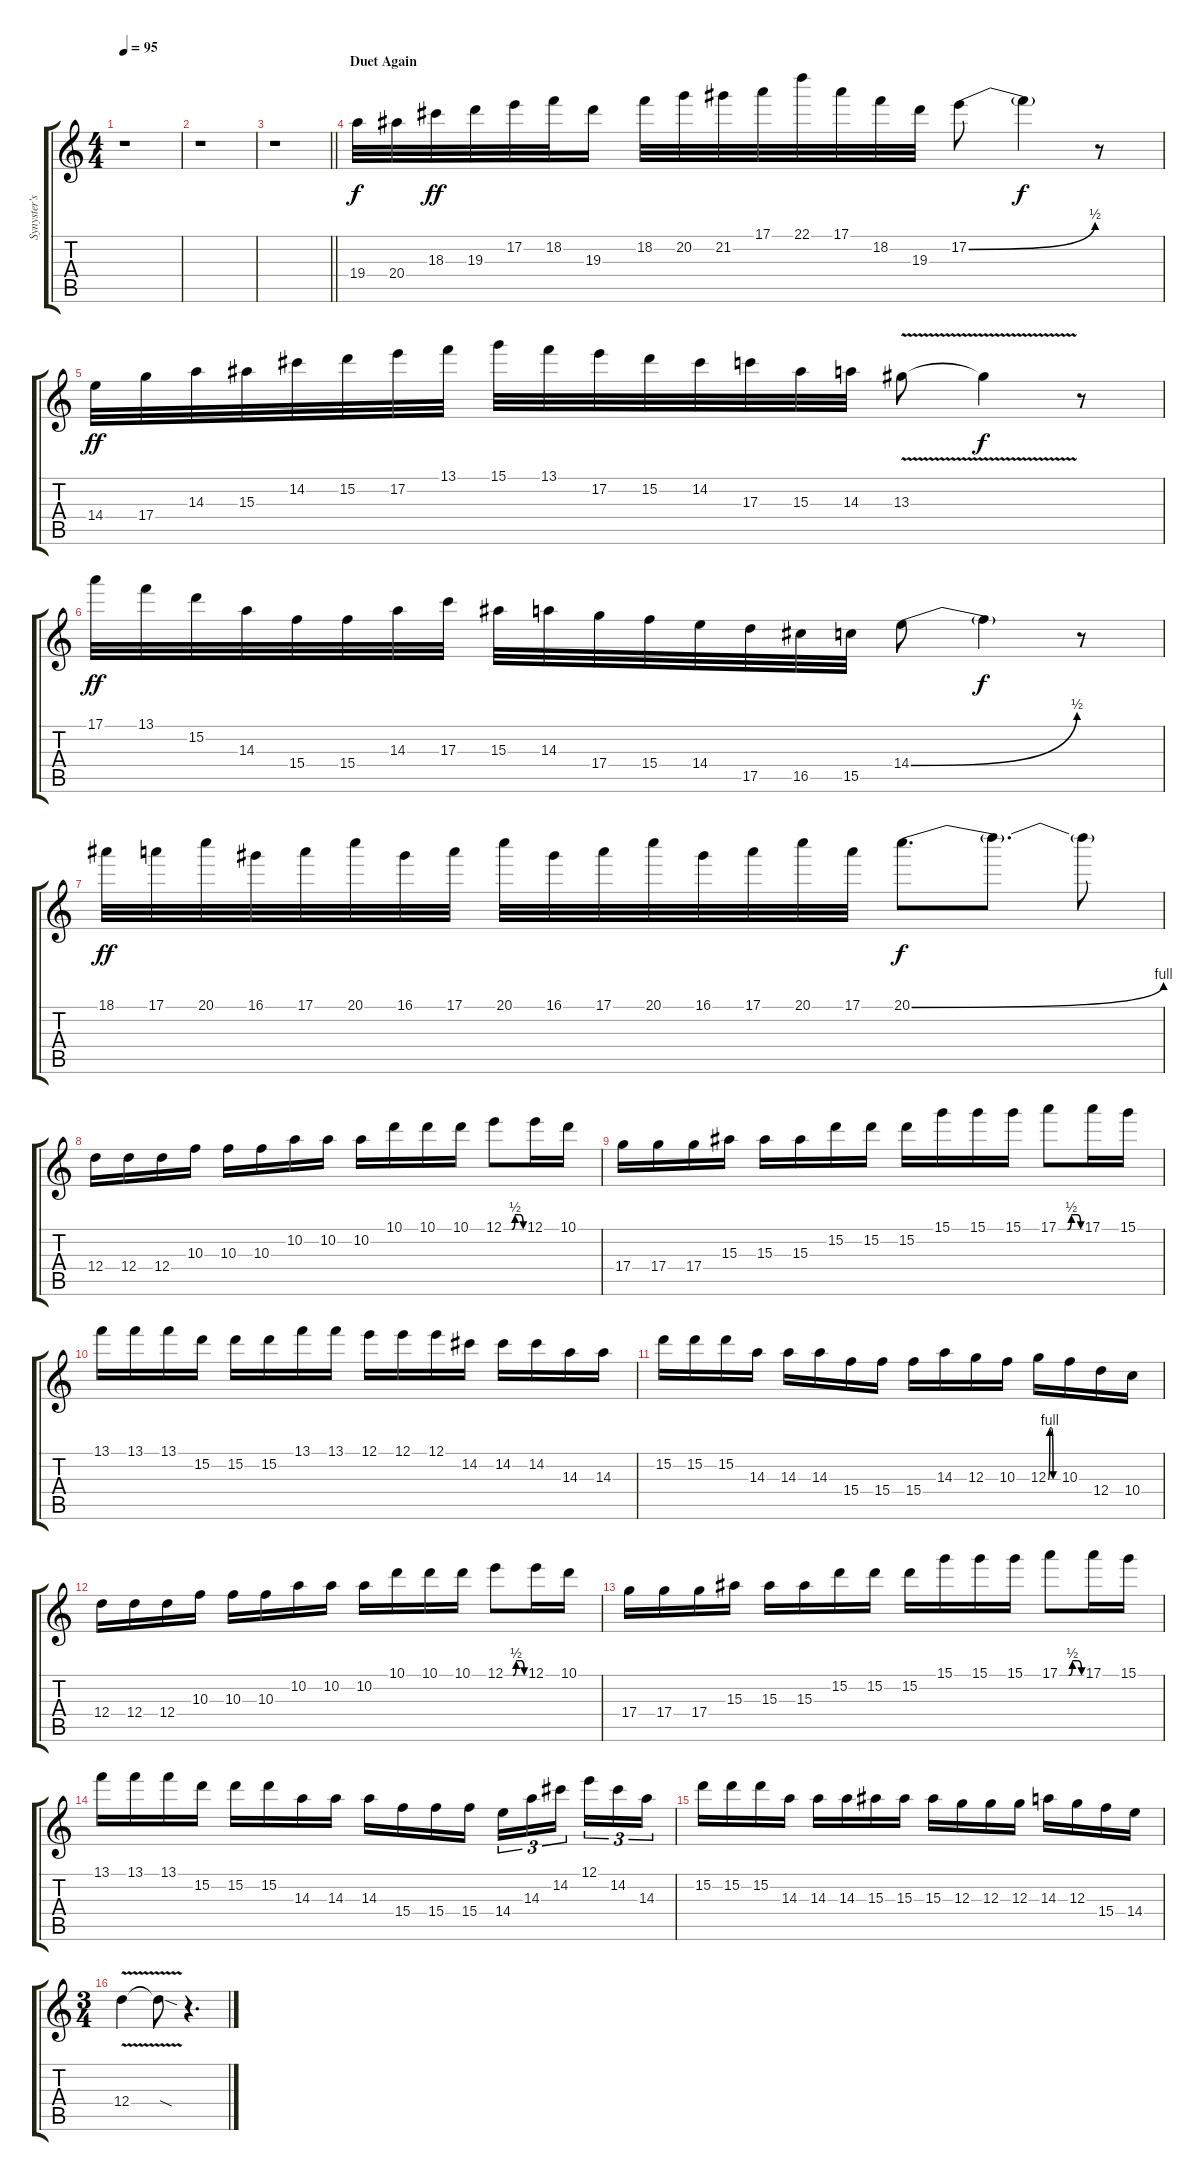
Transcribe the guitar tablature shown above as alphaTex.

\track ("Synyster's Guitar Lead (R)" "Synyster's") {instrument distortionguitar}
\staff {score tabs}
\tuning (E4 B3 G3 D3 A2 D2) {hide}
\ts (4 4)
\tempo 95
\clef g2
\ks c
r.1{dy f} |
r.1 |
\barLineRight lightlight
r.1 |
\section ("" "Duet Again")
19.4.32{volume 15 balance 9} 20.4.32 18.3.32{dy ff} 19.3.32 17.2.32 18.2.32 19.3.16 18.2.32 20.2.32 21.2.32 17.1.32 22.1.32 17.1.32 18.2.32 19.3.32 17.2{be (bend 0 0 60 2)}.8 17.2{t}.4{dy f} r.8 |
14.4.32{dy ff} 17.4.32 14.3.32 15.3.32 14.2.32 15.2.32 17.2.32 13.1.32 15.1.32 13.1.32 17.2.32 15.2.32 14.2.32 17.3.32 15.3.32 14.3.32 13.3{v}.8 13.3{t}.4{dy f} r.8 |
17.1.32{dy ff} 13.1.32 15.2.32 14.3.32 15.4.32 15.4.32 14.3.32 17.3.32 15.3.32 14.3.32 17.4.32 15.4.32 14.4.32 17.5.32 16.5.32 15.5.32 14.4{be (bend 0 0 60 2)}.8 14.4{t}.4{dy f} r.8 |
18.1.32{dy ff} 17.1.32 20.1.32 16.1.32 17.1.32 20.1.32 16.1.32 17.1.32 20.1.32 16.1.32 17.1.32 20.1.32 16.1.32 17.1.32 20.1.32 17.1.32 20.1{be (bend 0 0 60 4)}.8{d dy f} 20.1{t}.8{d} 20.1{t}.8 |
12.4.16 12.4.16 12.4.16 10.3.16 10.3.16 10.3.16 10.2.16 10.2.16 10.2.16 10.1.16 10.1.16 10.1.16 12.1{be (custom 0 0 25 0 35 2 50 2 60 0)}.8 12.1.16 10.1.16 |
17.4.16 17.4.16 17.4.16 15.3.16 15.3.16 15.3.16 15.2.16 15.2.16 15.2.16 15.1.16 15.1.16 15.1.16 17.1{be (custom 0 0 25 0 35 2 50 2 60 0)}.8 17.1.16 15.1.16 |
13.1.16 13.1.16 13.1.16 15.2.16 15.2.16 15.2.16 13.1.16 13.1.16 12.1.16 12.1.16 12.1.16 14.2.16 14.2.16 14.2.16 14.3.16 14.3.16 |
15.2.16 15.2.16 15.2.16 14.3.16 14.3.16 14.3.16 15.4.16 15.4.16 15.4.16 14.3.16 12.3.16 10.3.16 12.3{be (custom 0 0 10 4 20 4 30 0 60 0)}.16 10.3.16 12.4.16 10.4.16 |
12.4.16 12.4.16 12.4.16 10.3.16 10.3.16 10.3.16 10.2.16 10.2.16 10.2.16 10.1.16 10.1.16 10.1.16 12.1{be (custom 0 0 25 0 35 2 50 2 60 0)}.8 12.1.16 10.1.16 |
17.4.16 17.4.16 17.4.16 15.3.16 15.3.16 15.3.16 15.2.16 15.2.16 15.2.16 15.1.16 15.1.16 15.1.16 17.1{be (custom 0 0 25 0 35 2 50 2 60 0)}.8 17.1.16 15.1.16 |
13.1.16 13.1.16 13.1.16 15.2.16 15.2.16 15.2.16 14.3.16 14.3.16 14.3.16 15.4.16 15.4.16 15.4.16 14.4.16{tu (3 2)} 14.3.16{tu (3 2)} 14.2.16{tu (3 2) beam splitsecondary} 12.1.16{tu (3 2)} 14.2.16{tu (3 2)} 14.3.16{tu (3 2)} |
15.2.16 15.2.16 15.2.16 14.3.16 14.3.16 14.3.16 15.3.16 15.3.16 15.3.16 12.3.16 12.3.16 12.3.16 14.3.16 12.3.16 15.4.16 14.4.16 |
\ts (3 4)
12.4{v}.4 12.4{sod t}.8 r.4{d}
